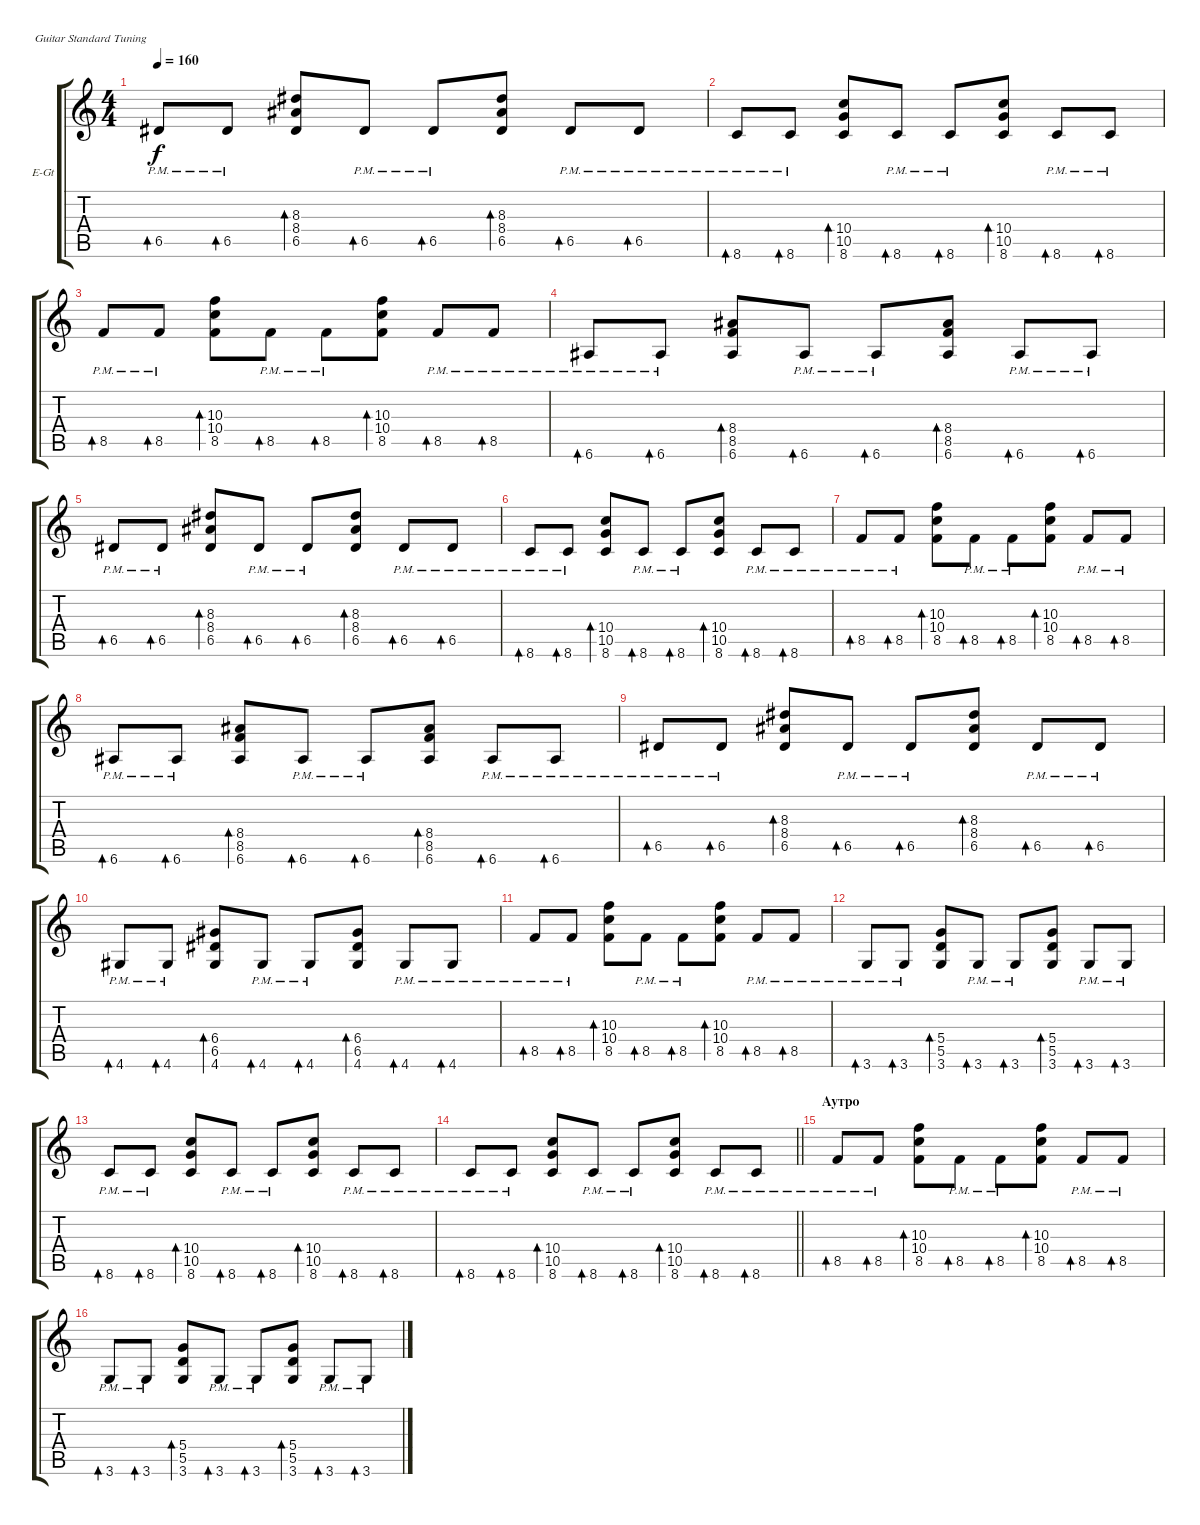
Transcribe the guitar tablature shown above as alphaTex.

\bracketExtendMode groupsimilarinstruments
\firstSystemTrackNameOrientation horizontal
\otherSystemsTrackNameOrientation horizontal
\track ("Гитара V" "E-Gt") {instrument overdrivenguitar}
\staff {score tabs}
\tuning (E4 B3 G3 D3 A2 E2)
\ts (4 4)
\tempo 160
\clef g2
\ks c
6.5{pm}.8{bd 60 dy f} 6.5{pm}.8{bd 60} (8.3 8.4 6.5).8{bd 60} 6.5{pm}.8{bd 60} 6.5{pm}.8{bd 60} (8.3 8.4 6.5).8{bd 60} 6.5{pm}.8{bd 60} 6.5{pm}.8{bd 60} |
8.6{pm}.8{bd 60} 8.6{pm}.8{bd 60} (10.4 10.5 8.6).8{bd 60} 8.6{pm}.8{bd 60} 8.6{pm}.8{bd 60} (10.4 10.5 8.6).8{bd 60} 8.6{pm}.8{bd 60} 8.6{pm}.8{bd 60} |
8.5{pm}.8{bd 60} 8.5{pm}.8{bd 60} (10.3 10.4 8.5).8{bd 60} 8.5{pm}.8{bd 60} 8.5{pm}.8{bd 60} (10.3 10.4 8.5).8{bd 60} 8.5{pm}.8{bd 60} 8.5{pm}.8{bd 60} |
6.6{pm}.8{bd 60} 6.6{pm}.8{bd 60} (8.4 8.5 6.6).8{bd 60} 6.6{pm}.8{bd 60} 6.6{pm}.8{bd 60} (8.4 8.5 6.6).8{bd 60} 6.6{pm}.8{bd 60} 6.6{pm}.8{bd 60} |
6.5{pm}.8{bd 60} 6.5{pm}.8{bd 60} (8.3 8.4 6.5).8{bd 60} 6.5{pm}.8{bd 60} 6.5{pm}.8{bd 60} (8.3 8.4 6.5).8{bd 60} 6.5{pm}.8{bd 60} 6.5{pm}.8{bd 60} |
8.6{pm}.8{bd 60} 8.6{pm}.8{bd 60} (10.4 10.5 8.6).8{bd 60} 8.6{pm}.8{bd 60} 8.6{pm}.8{bd 60} (10.4 10.5 8.6).8{bd 60} 8.6{pm}.8{bd 60} 8.6{pm}.8{bd 60} |
8.5{pm}.8{bd 60} 8.5{pm}.8{bd 60} (10.3 10.4 8.5).8{bd 60} 8.5{pm}.8{bd 60} 8.5{pm}.8{bd 60} (10.3 10.4 8.5).8{bd 60} 8.5{pm}.8{bd 60} 8.5{pm}.8{bd 60} |
6.6{pm}.8{bd 60} 6.6{pm}.8{bd 60} (8.4 8.5 6.6).8{bd 60} 6.6{pm}.8{bd 60} 6.6{pm}.8{bd 60} (8.4 8.5 6.6).8{bd 60} 6.6{pm}.8{bd 60} 6.6{pm}.8{bd 60} |
6.5{pm}.8{bd 60} 6.5{pm}.8{bd 60} (8.3 8.4 6.5).8{bd 60} 6.5{pm}.8{bd 60} 6.5{pm}.8{bd 60} (8.3 8.4 6.5).8{bd 60} 6.5{pm}.8{bd 60} 6.5{pm}.8{bd 60} |
4.6{pm}.8{bd 60} 4.6{pm}.8{bd 60} (6.4 6.5 4.6).8{bd 60} 4.6{pm}.8{bd 60} 4.6{pm}.8{bd 60} (6.4 6.5 4.6).8{bd 60} 4.6{pm}.8{bd 60} 4.6{pm}.8{bd 60} |
8.5{pm}.8{bd 60} 8.5{pm}.8{bd 60} (10.3 10.4 8.5).8{bd 60} 8.5{pm}.8{bd 60} 8.5{pm}.8{bd 60} (10.3 10.4 8.5).8{bd 60} 8.5{pm}.8{bd 60} 8.5{pm}.8{bd 60} |
3.6{pm}.8{bd 60} 3.6{pm}.8{bd 60} (5.4 5.5 3.6).8{bd 60} 3.6{pm}.8{bd 60} 3.6{pm}.8{bd 60} (5.4 5.5 3.6).8{bd 60} 3.6{pm}.8{bd 60} 3.6{pm}.8{bd 60} |
8.6{pm}.8{bd 60} 8.6{pm}.8{bd 60} (10.4 10.5 8.6).8{bd 60} 8.6{pm}.8{bd 60} 8.6{pm}.8{bd 60} (10.4 10.5 8.6).8{bd 60} 8.6{pm}.8{bd 60} 8.6{pm}.8{bd 60} |
\barLineRight lightlight
8.6{pm}.8{bd 60} 8.6{pm}.8{bd 60} (10.4 10.5 8.6).8{bd 60} 8.6{pm}.8{bd 60} 8.6{pm}.8{bd 60} (10.4 10.5 8.6).8{bd 60} 8.6{pm}.8{bd 60} 8.6{pm}.8{bd 60} |
\section ("" "Аутро")
8.5{pm}.8{bd 60} 8.5{pm}.8{bd 60} (10.3 10.4 8.5).8{bd 60} 8.5{pm}.8{bd 60} 8.5{pm}.8{bd 60} (10.3 10.4 8.5).8{bd 60} 8.5{pm}.8{bd 60} 8.5{pm}.8{bd 60} |
3.6{pm}.8{bd 60} 3.6{pm}.8{bd 60} (5.4 5.5 3.6).8{bd 60} 3.6{pm}.8{bd 60} 3.6{pm}.8{bd 60} (5.4 5.5 3.6).8{bd 60} 3.6{pm}.8{bd 60} 3.6{pm}.8{bd 60}
